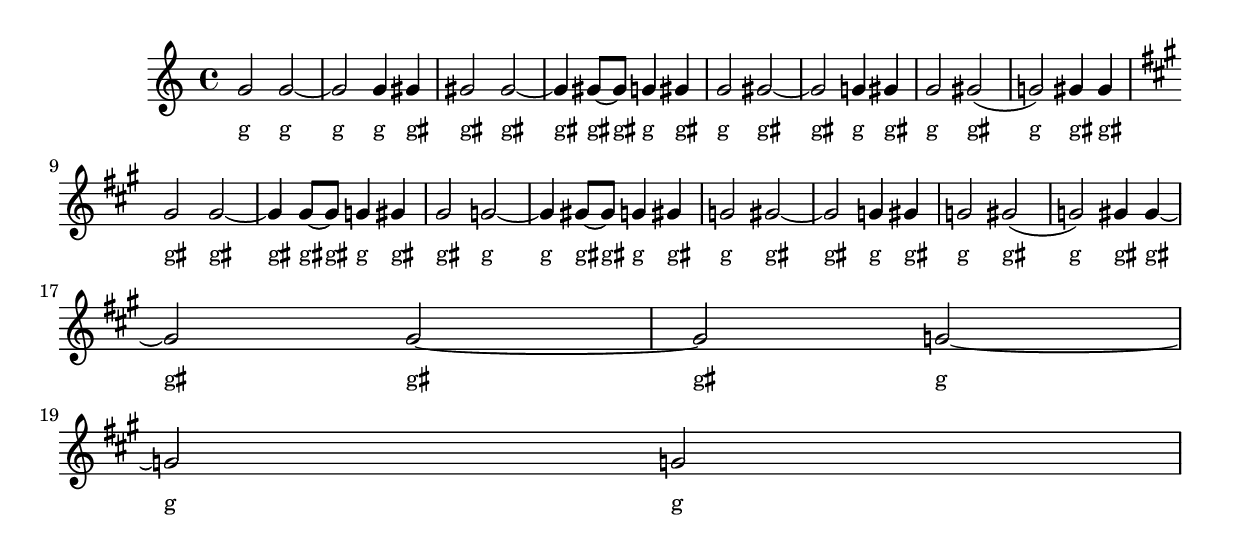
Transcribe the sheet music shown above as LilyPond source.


\version "1.9.4"

\header{
texidoc="
When tieing notes with accidentals across a bar boundary, the
accidental must not be drawn on the note in the next bar.  Unless the
tie crosses a line break, in which case the accidental is repeated if
it would be different from an untied note.  The next note of the same
pitch in this next bar should always show the accidental (even if it's
natural).  Slurring a accidentaled note to a natural one across bar
boundaries should be explicit.

Pitches can be verified by printing them  with the @code{NoteNames} context.
"
}

thenotes = \notes \relative cis' {
  \time 4/4
  g'2 g ~ |
  g g4 gis |
  gis2 gis ~ |
  gis4 gis8 ~ gis g4 gis |
  g2 gis ~ |
  gis g4 gis |
  g2 gis( |
  g!) gis4 gis |
  \break
  \key a \major
  gis2 gis ~ |
  gis4 gis8 ~ gis g4 gis |
  gis2 g ~ |
  g4 gis8 ~ gis g4 gis |
  g2 gis ~ |
  gis g4 gis |
  g2 gis( |
  
  % FIXME: check for accidentals at line break could look more cute
  % maybe move to tie-break-accidental?
  
  % Btw: I don't even know what the rule is for the second note in the
  % next bar, if a reminder accidental was printed.  These are really
  % not very common cases.  Technically, if it is not tied, it
  % should get an accidental but it looks a bit silly and redundant.
  % See last g.
  
  g!) gis4 gis ~ | \break
  gis2  gis ~ | gis g ~\break
  g2 g
}

\score {
  <<
    \context Staff \thenotes
    \context NoteNames \thenotes
  >>
}

